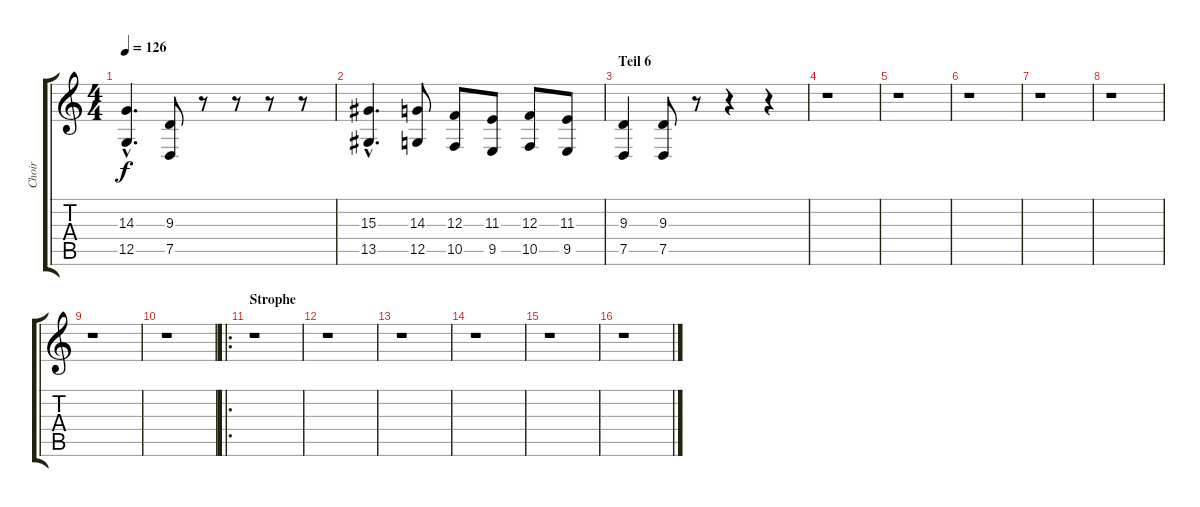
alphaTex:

\track ("Choir" "Choir") {instrument voiceoohs}
\staff {score tabs}
\tuning (D4 A3 F3 C3 G2 D2) {hide}
\ts (4 4)
\tempo 126
\clef g2
\ks c
(14.3{hac} 12.5{hac}).4{d dy f} (9.3 7.5).8 r.8 r.8 r.8 r.8 |
(15.3{hac} 13.5{hac}).4{d} (14.3 12.5).8 (12.3 10.5).8 (11.3 9.5).8 (12.3 10.5).8 (11.3 9.5).8 |
\section ("" "Teil 6")
(9.3 7.5).4 (9.3 7.5).8 r.8 r.4 r.4 |
r.1 |
r.1 |
r.1 |
r.1 |
r.1 |
r.1 |
r.1 |
\ro
\section ("" "Strophe")
r.1 |
r.1 |
r.1 |
r.1 |
r.1 |
r.1
